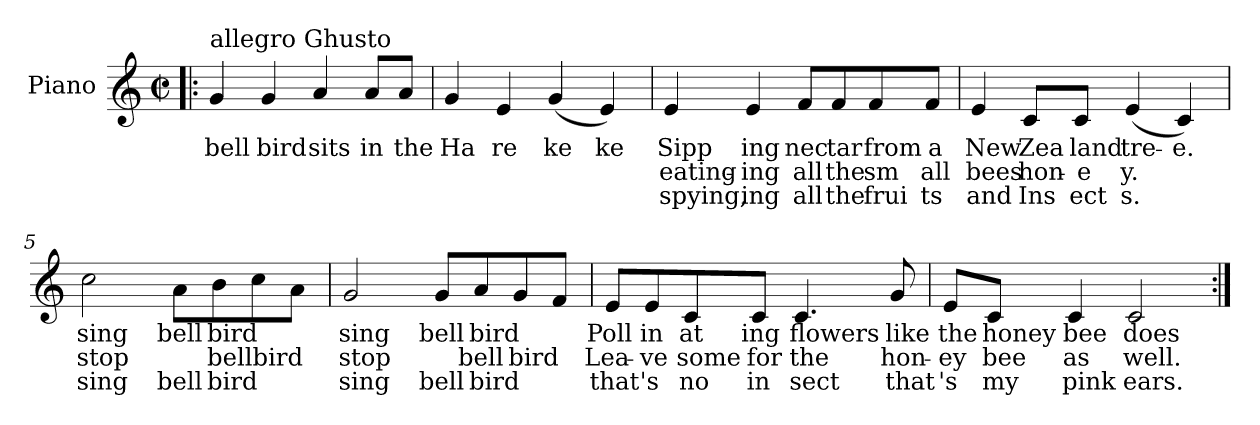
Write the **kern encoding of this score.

**kern	**text	**text	**text
*part1	*part1	*part1	*part1
*staff1	*staff1	*staff1	*staff1
*I"Piano	*	*	*
*I'Pno.	*	*	*
*clefG2	*	*	*
*k[]	*	*	*
*M2/2	*	*	*
*met(c|)	*	*	*
*MM120	*	*	*
=1!|:	=1!|:	=1!|:	=1!|:
!LO:TX:a:t=allegro Ghusto	!	!	!
!	!LO:LY:b	!	!
4g/	bell	.	.
!	!LO:LY:b	!	!
4g/	bird	.	.
!	!LO:LY:b	!	!
4a/	sits	.	.
!	!LO:LY:b	!	!
8a/L	in	.	.
!	!LO:LY:b	!	!
8a/J	the	.	.
=2	=2	=2	=2
!	!LO:LY:b	!	!
4g/	Ha	.	.
!	!LO:LY:b	!	!
4e/	re	.	.
!	!LO:LY:b	!	!
(<4g/	ke	.	.
!	!LO:LY:b	!	!
4e/)	ke	.	.
!!LO:LB:g=z
=3	=3	=3	=3
!	!LO:LY:b	!LO:LY:b	!LO:LY:b
4e/	Sipp	eating-	spying,
!	!LO:LY:b	!LO:LY:b	!LO:LY:b
4e/	ing	-ing	ing
!	!LO:LY:b	!LO:LY:b	!LO:LY:b
8f/L	nec	all	all
!	!LO:LY:b	!LO:LY:b	!LO:LY:b
8f/	tar	the	the
!	!LO:LY:b	!LO:LY:b	!LO:LY:b
8f/	from	sm	frui
!	!LO:LY:b	!LO:LY:b	!LO:LY:b
8f/J	a	all	ts
=4	=4	=4	=4
!	!LO:LY:b	!LO:LY:b	!LO:LY:b
4e/	New	bees	and
!	!LO:LY:b	!LO:LY:b	!LO:LY:b
8c/L	Zea	hon-	Ins
!	!LO:LY:b	!LO:LY:b	!LO:LY:b
8c/J	land	-e	ect
!	!LO:LY:b	!LO:LY:b	!LO:LY:b
(<4e/	tre-	y.	s.
!	!LO:LY:b	!	!
4c/)	-e.	.	.
=5	=5	=5	=5
!	!LO:LY:b	!LO:LY:b	!LO:LY:b
2cc\	sing	stop	sing
!	!LO:LY:b	!	!LO:LY:b
8a\L	bell	.	bell
!	!LO:LY:b	!LO:LY:b	!LO:LY:b
8b\	bird	bellbird	bird
8cc\	.	.	.
8a\J	.	.	.
=6	=6	=6	=6
!	!LO:LY:b	!LO:LY:b	!LO:LY:b
2g/	sing	stop	sing
!	!LO:LY:b	!	!LO:LY:b
8g/L	bell	.	bell
!	!LO:LY:b	!LO:LY:b	!LO:LY:b
8a/	bird	bell	bird
!	!	!LO:LY:b	!
8g/	.	bird	.
8f/J	.	.	.
!!LO:LB:g=z
=7	=7	=7	=7
!	!LO:LY:b	!LO:LY:b	!LO:LY:b
8e/L	Poll	Lea-	that
!	!LO:LY:b	!LO:LY:b	!LO:LY:b
8e/	in	-ve	's
!	!LO:LY:b	!LO:LY:b	!LO:LY:b
8c/	at	some	no
!	!LO:LY:b	!LO:LY:b	!LO:LY:b
8c/J	ing	for	in
!	!LO:LY:b	!LO:LY:b	!LO:LY:b
4.c/	flowers	the	sect
!	!LO:LY:b	!LO:LY:b	!LO:LY:b
8g/	like	hon-	that
=8	=8	=8	=8
!	!LO:LY:b	!LO:LY:b	!LO:LY:b
8e/L	the	-ey	's
!	!LO:LY:b	!LO:LY:b	!LO:LY:b
8c/J	honey	bee	my
!	!LO:LY:b	!LO:LY:b	!LO:LY:b
4c/	bee	as	pink
!	!LO:LY:b	!LO:LY:b	!LO:LY:b
2c/	does	well.	ears.
=:|!	=:|!	=:|!	=:|!
*-	*-	*-	*-
